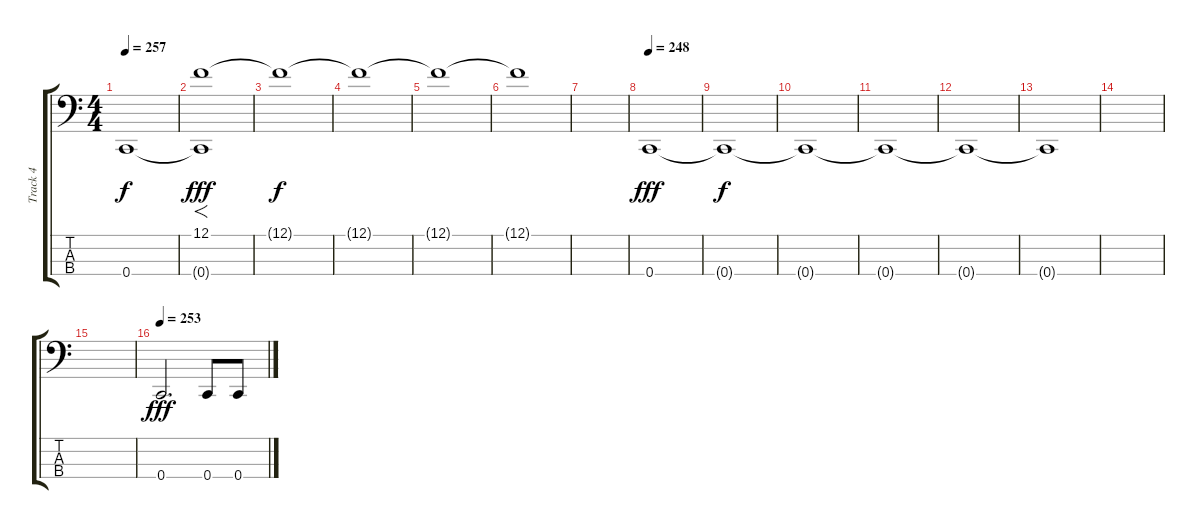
\track ("Track 4" "Track 4") {instrument electricbasspick}
\staff {score tabs}
\tuning (F2 C2 G1 C1) {hide}
\ts (4 4)
\tempo 257
\clef f4
\ks c
0.4{t}.1{dy f} |
(12.1 0.4{t}).1{f dy fff volume 16 instrument guitarharmonics} |
12.1{t}.1{dy f} |
12.1{t}.1 |
12.1{t}.1 |
12.1{t}.1 |
|
\tempo 248
0.4.1{dy fff volume 16 instrument electricbasspick} |
0.4{t}.1{dy f} |
0.4{t}.1{volume 10} |
0.4{t}.1 |
0.4{t}.1 |
0.4{t}.1 |
|
|
\tempo 253
0.4.2{d dy fff volume 12} 0.4.8 0.4.8
